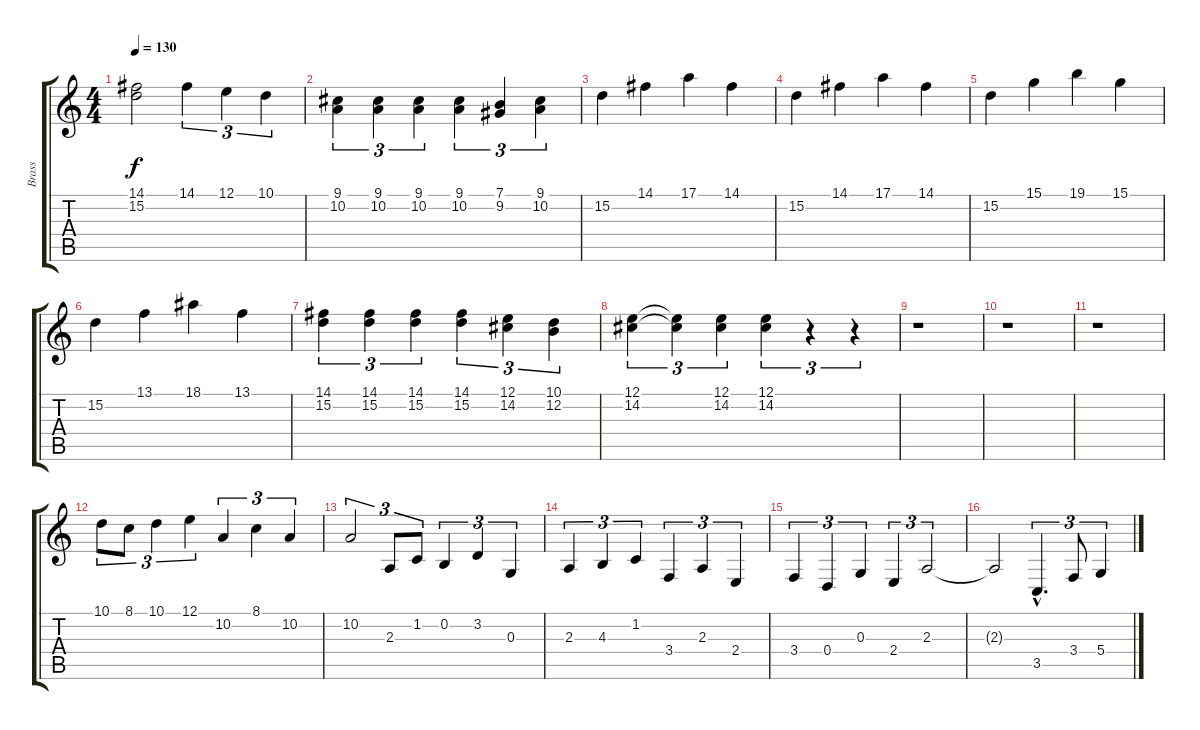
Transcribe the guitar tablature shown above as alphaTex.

\track ("Brass" "Brass") {instrument brasssection}
\staff {score tabs}
\tuning (E4 B3 G3 D3 A2 E2) {hide}
\ts (4 4)
\tempo 130
\clef g2
\ks c
(14.1 15.2).2{dy f} 14.1.4{tu (3 2)} 12.1.4{tu (3 2)} 10.1.4{tu (3 2)} |
(9.1 10.2).4{tu (3 2)} (9.1 10.2).4{tu (3 2)} (9.1 10.2).4{tu (3 2)} (9.1 10.2).4{tu (3 2)} (7.1 9.2).4{tu (3 2)} (9.1 10.2).4{tu (3 2)} |
15.2.4 14.1.4 17.1.4 14.1.4 |
15.2.4 14.1.4 17.1.4 14.1.4 |
15.2.4 15.1.4 19.1.4 15.1.4 |
15.2.4 13.1.4 18.1.4 13.1.4 |
(14.1 15.2).4{tu (3 2)} (14.1 15.2).4{tu (3 2)} (14.1 15.2).4{tu (3 2)} (14.1 15.2).4{tu (3 2)} (12.1 14.2).4{tu (3 2)} (10.1 12.2).4{tu (3 2)} |
(12.1 14.2).4{tu (3 2)} (12.1{t} 14.2{t}).4{tu (3 2)} (12.1 14.2).4{tu (3 2)} (12.1 14.2).4{tu (3 2)} r.4{tu (3 2)} r.4{tu (3 2)} |
r.1 |
r.1 |
r.1 |
10.1.8{tu (3 2) volume 16 balance 13 instrument brightacousticpiano} 8.1.8{tu (3 2)} 10.1.4{tu (3 2)} 12.1.4{tu (3 2)} 10.2.4{tu (3 2)} 8.1.4{tu (3 2)} 10.2.4{tu (3 2)} |
10.2.2{tu (3 2)} 2.3.8{tu (3 2)} 1.2.8{tu (3 2)} 0.2.4{tu (3 2)} 3.2.4{tu (3 2)} 0.3.4{tu (3 2)} |
2.3.4{tu (3 2)} 4.3.4{tu (3 2)} 1.2.4{tu (3 2)} 3.4.4{tu (3 2)} 2.3.4{tu (3 2)} 2.4.4{tu (3 2)} |
3.4.4{tu (3 2)} 0.4.4{tu (3 2)} 0.3.4{tu (3 2)} 2.4.4{tu (3 2)} 2.3.2{tu (3 2)} |
2.3{t}.2{volume 12} 3.5{hac}.4{d tu (3 2)} 3.4.8{tu (3 2)} 5.4.4{tu (3 2)}
